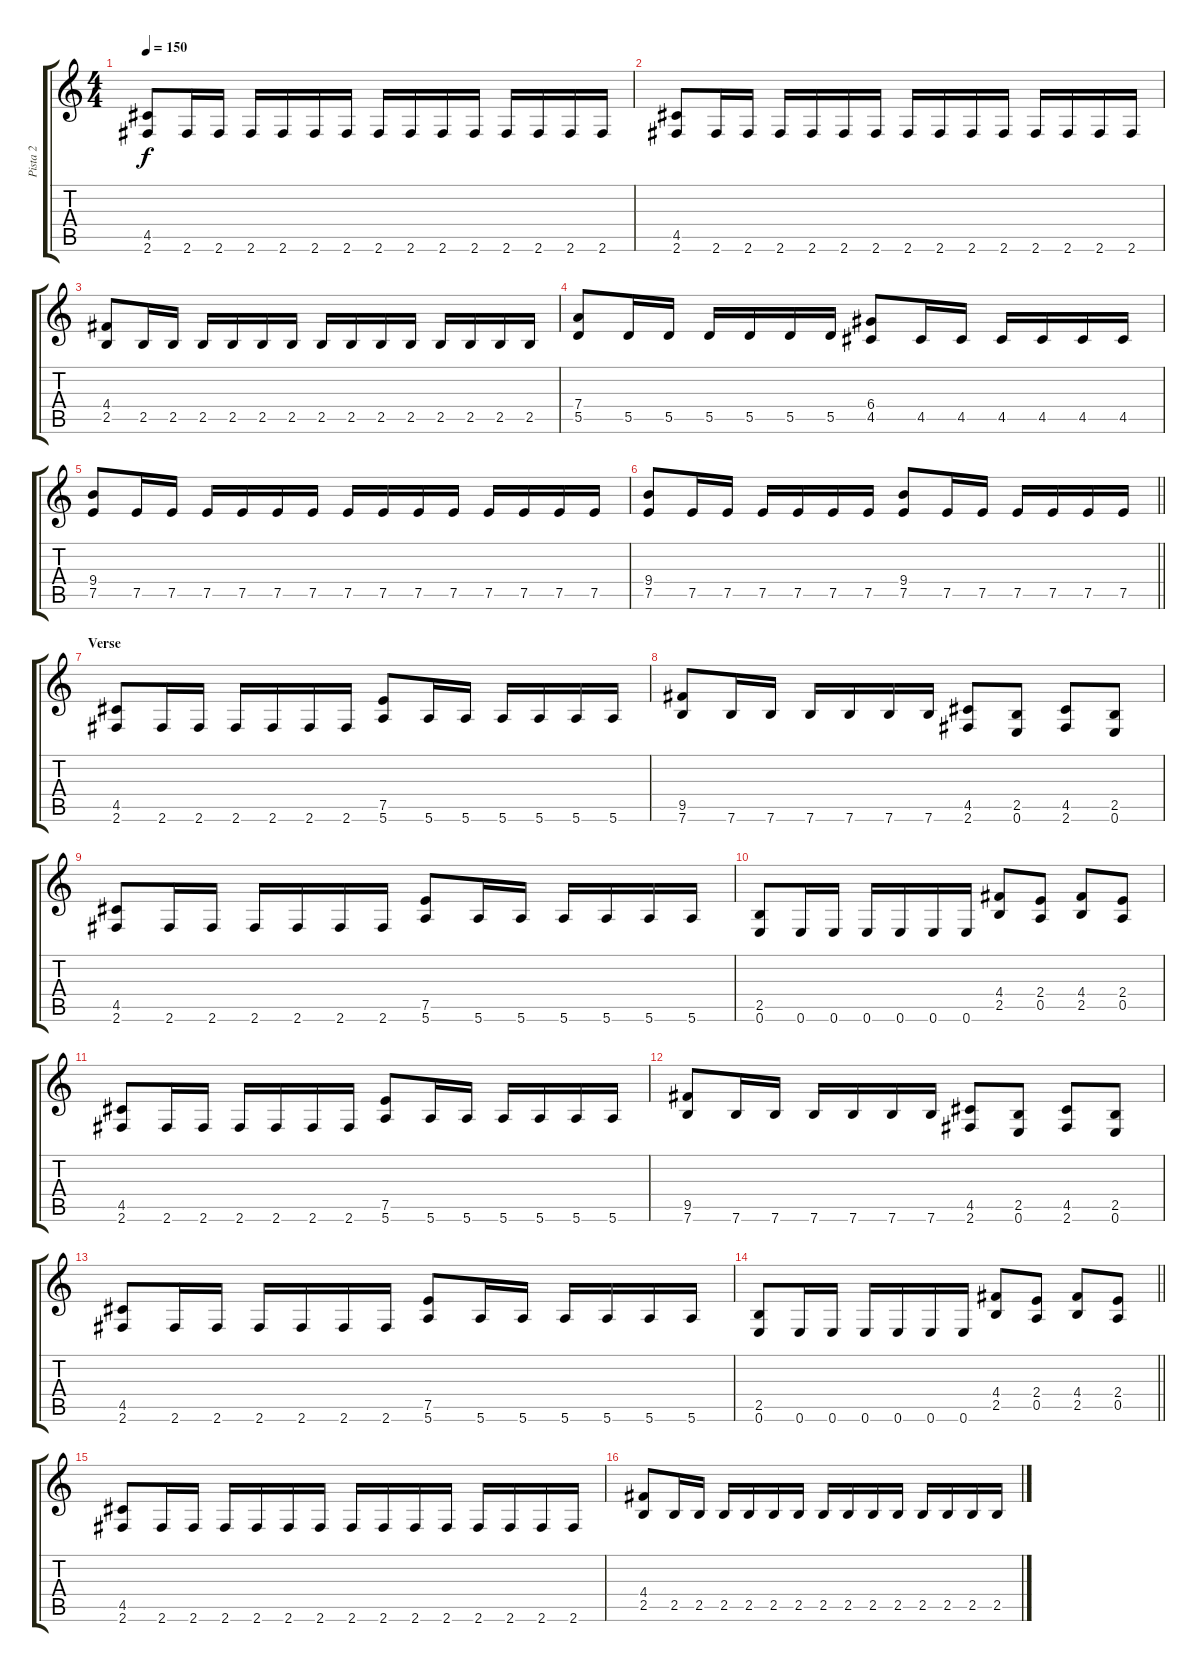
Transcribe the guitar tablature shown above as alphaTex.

\track ("Pista 2" "Pista 2") {instrument distortionguitar}
\staff {score tabs}
\tuning (E4 B3 G3 D3 A2 E2) {hide}
\ts (4 4)
\tempo 150
\clef g2
\ks c
(4.5 2.6).8{dy f} 2.6.16 2.6.16 2.6.16 2.6.16 2.6.16 2.6.16 2.6.16 2.6.16 2.6.16 2.6.16 2.6.16 2.6.16 2.6.16 2.6.16 |
(4.5 2.6).8 2.6.16 2.6.16 2.6.16 2.6.16 2.6.16 2.6.16 2.6.16 2.6.16 2.6.16 2.6.16 2.6.16 2.6.16 2.6.16 2.6.16 |
(4.4 2.5).8 2.5.16 2.5.16 2.5.16 2.5.16 2.5.16 2.5.16 2.5.16 2.5.16 2.5.16 2.5.16 2.5.16 2.5.16 2.5.16 2.5.16 |
(7.4 5.5).8 5.5.16 5.5.16 5.5.16 5.5.16 5.5.16 5.5.16 (6.4 4.5).8 4.5.16 4.5.16 4.5.16 4.5.16 4.5.16 4.5.16 |
(9.4 7.5).8 7.5.16 7.5.16 7.5.16 7.5.16 7.5.16 7.5.16 7.5.16 7.5.16 7.5.16 7.5.16 7.5.16 7.5.16 7.5.16 7.5.16 |
\barLineRight lightlight
(9.4 7.5).8 7.5.16 7.5.16 7.5.16 7.5.16 7.5.16 7.5.16 (9.4 7.5).8 7.5.16 7.5.16 7.5.16 7.5.16 7.5.16 7.5.16 |
\section ("" "Verse")
(4.5 2.6).8 2.6.16 2.6.16 2.6.16 2.6.16 2.6.16 2.6.16 (7.5 5.6).8 5.6.16 5.6.16 5.6.16 5.6.16 5.6.16 5.6.16 |
(9.5 7.6).8 7.6.16 7.6.16 7.6.16 7.6.16 7.6.16 7.6.16 (4.5 2.6).8 (2.5 0.6).8 (4.5 2.6).8 (2.5 0.6).8 |
(4.5 2.6).8 2.6.16 2.6.16 2.6.16 2.6.16 2.6.16 2.6.16 (7.5 5.6).8 5.6.16 5.6.16 5.6.16 5.6.16 5.6.16 5.6.16 |
(2.5 0.6).8 0.6.16 0.6.16 0.6.16 0.6.16 0.6.16 0.6.16 (4.4 2.5).8 (2.4 0.5).8 (4.4 2.5).8 (2.4 0.5).8 |
(4.5 2.6).8 2.6.16 2.6.16 2.6.16 2.6.16 2.6.16 2.6.16 (7.5 5.6).8 5.6.16 5.6.16 5.6.16 5.6.16 5.6.16 5.6.16 |
(9.5 7.6).8 7.6.16 7.6.16 7.6.16 7.6.16 7.6.16 7.6.16 (4.5 2.6).8 (2.5 0.6).8 (4.5 2.6).8 (2.5 0.6).8 |
(4.5 2.6).8 2.6.16 2.6.16 2.6.16 2.6.16 2.6.16 2.6.16 (7.5 5.6).8 5.6.16 5.6.16 5.6.16 5.6.16 5.6.16 5.6.16 |
\barLineRight lightlight
(2.5 0.6).8 0.6.16 0.6.16 0.6.16 0.6.16 0.6.16 0.6.16 (4.4 2.5).8 (2.4 0.5).8 (4.4 2.5).8 (2.4 0.5).8 |
(4.5 2.6).8 2.6.16 2.6.16 2.6.16 2.6.16 2.6.16 2.6.16 2.6.16 2.6.16 2.6.16 2.6.16 2.6.16 2.6.16 2.6.16 2.6.16 |
(4.4 2.5).8 2.5.16 2.5.16 2.5.16 2.5.16 2.5.16 2.5.16 2.5.16 2.5.16 2.5.16 2.5.16 2.5.16 2.5.16 2.5.16 2.5.16
